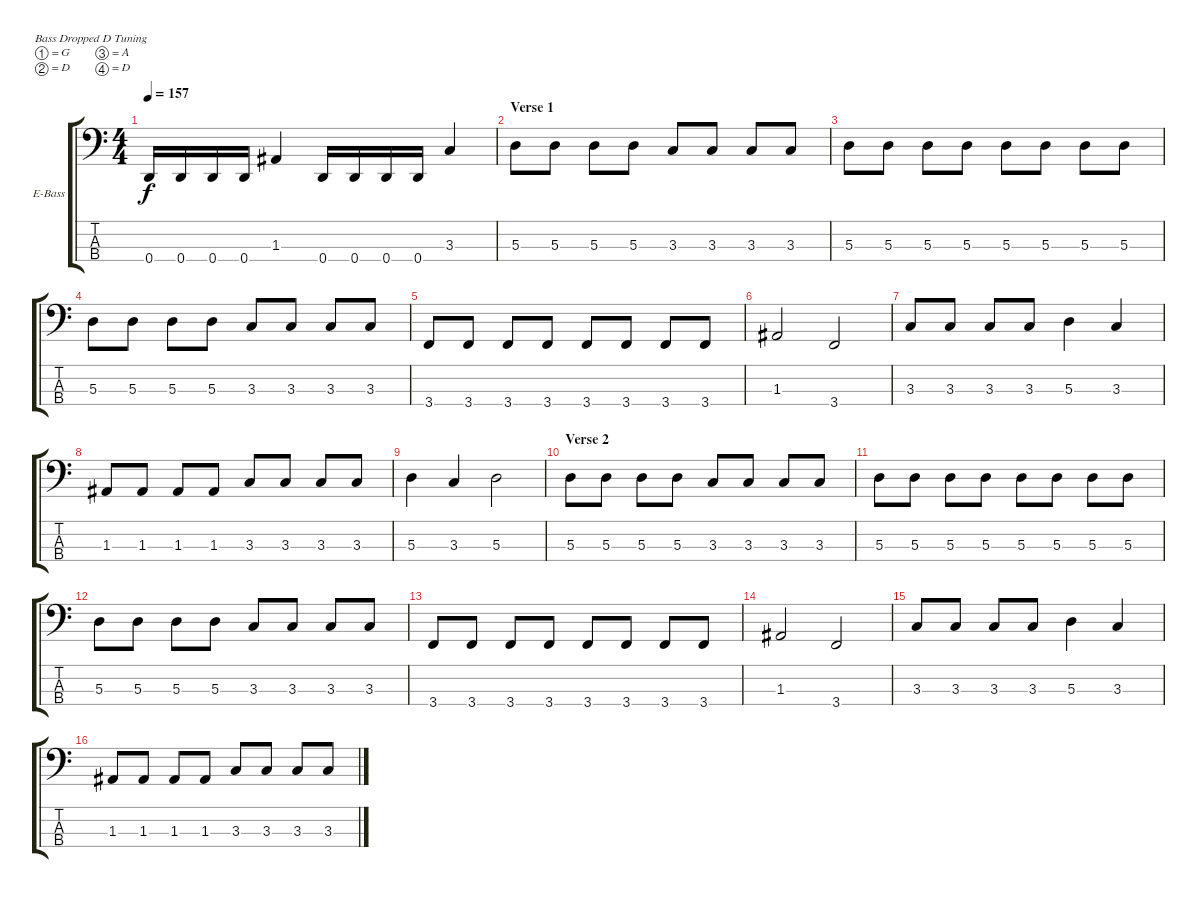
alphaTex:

\defaultSystemsLayout 4
\bracketExtendMode groupsimilarinstruments
\firstSystemTrackNameOrientation horizontal
\otherSystemsTrackNameOrientation horizontal
\track ("Bass - Gray" "E-Bass") {instrument electricbassfinger}
\staff {score tabs}
\tuning (G2 D2 A1 D1)
\ts (4 4)
\tempo 157
\clef f4
\ks c
0.4.16{dy f} 0.4.16 0.4.16 0.4.16 1.3.4 0.4.16 0.4.16 0.4.16 0.4.16 3.3.4 |
\section ("" "Verse 1")
5.3.8 5.3.8 5.3.8 5.3.8 3.3.8 3.3.8 3.3.8 3.3.8 |
5.3.8 5.3.8 5.3.8 5.3.8 5.3.8 5.3.8 5.3.8 5.3.8 |
5.3.8 5.3.8 5.3.8 5.3.8 3.3.8 3.3.8 3.3.8 3.3.8 |
3.4.8 3.4.8 3.4.8 3.4.8 3.4.8 3.4.8 3.4.8 3.4.8 |
1.3.2 3.4.2 |
3.3.8 3.3.8 3.3.8 3.3.8 5.3.4 3.3.4 |
1.3.8 1.3.8 1.3.8 1.3.8 3.3.8 3.3.8 3.3.8 3.3.8 |
5.3.4 3.3.4 5.3.2 |
\section ("" "Verse 2")
5.3.8 5.3.8 5.3.8 5.3.8 3.3.8 3.3.8 3.3.8 3.3.8 |
5.3.8 5.3.8 5.3.8 5.3.8 5.3.8 5.3.8 5.3.8 5.3.8 |
5.3.8 5.3.8 5.3.8 5.3.8 3.3.8 3.3.8 3.3.8 3.3.8 |
3.4.8 3.4.8 3.4.8 3.4.8 3.4.8 3.4.8 3.4.8 3.4.8 |
1.3.2 3.4.2 |
3.3.8 3.3.8 3.3.8 3.3.8 5.3.4 3.3.4 |
1.3.8 1.3.8 1.3.8 1.3.8 3.3.8 3.3.8 3.3.8 3.3.8
